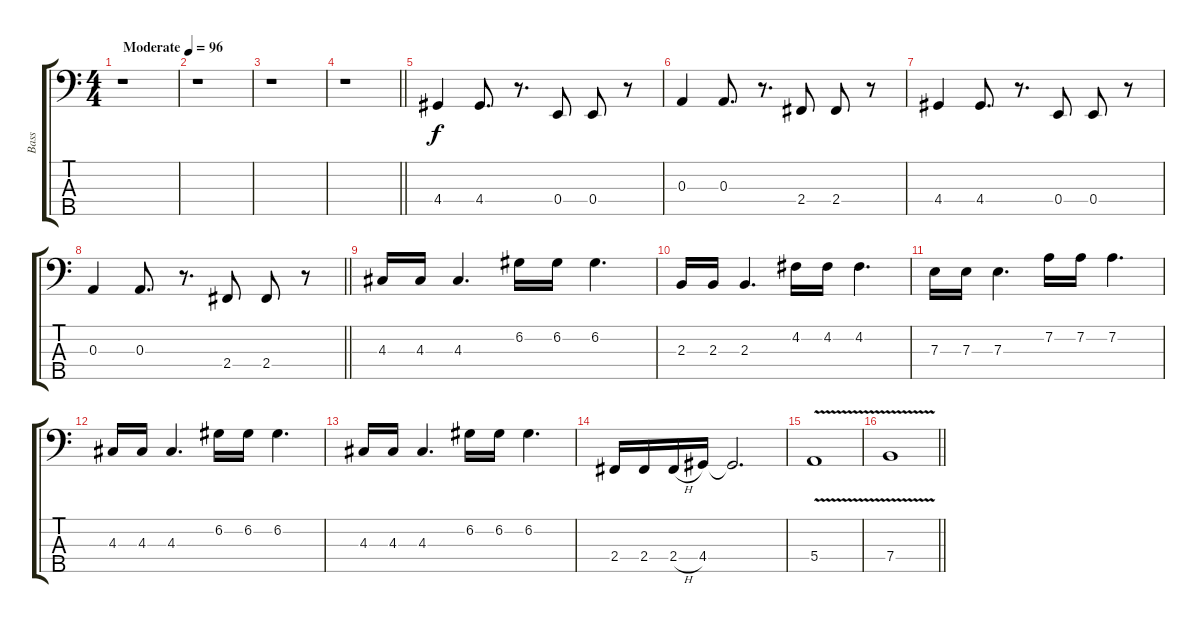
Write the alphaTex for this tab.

\track ("Bass" "Bass") {instrument electricbassfinger}
\staff {score tabs}
\tuning (G2 D2 A1 E1 B0) {hide}
\ts (4 4)
\tempo (96 "Moderate")
\clef f4
\ks c
r.1{dy f instrument electricbassfinger} |
r.1 |
r.1 |
\barLineRight lightlight
r.1 |
4.4.4 4.4.8{d} r.8{d} 0.4.8 0.4.8 r.8 |
0.3.4 0.3.8{d} r.8{d} 2.4.8 2.4.8 r.8 |
4.4.4 4.4.8{d} r.8{d} 0.4.8 0.4.8 r.8 |
\barLineRight lightlight
0.3.4 0.3.8{d} r.8{d} 2.4.8 2.4.8 r.8 |
4.3.16 4.3.16 4.3.4{d} 6.2.16 6.2.16 6.2.4{d} |
2.3.16 2.3.16 2.3.4{d} 4.2.16 4.2.16 4.2.4{d} |
7.3.16 7.3.16 7.3.4{d} 7.2.16 7.2.16 7.2.4{d} |
4.3.16 4.3.16 4.3.4{d} 6.2.16 6.2.16 6.2.4{d} |
4.3.16 4.3.16 4.3.4{d} 6.2.16 6.2.16 6.2.4{d} |
2.4.16 2.4.16 2.4{h}.16 4.4.16 4.4{t}.2{d} |
5.4{v}.1 |
\barLineRight lightlight
7.4{v}.1
